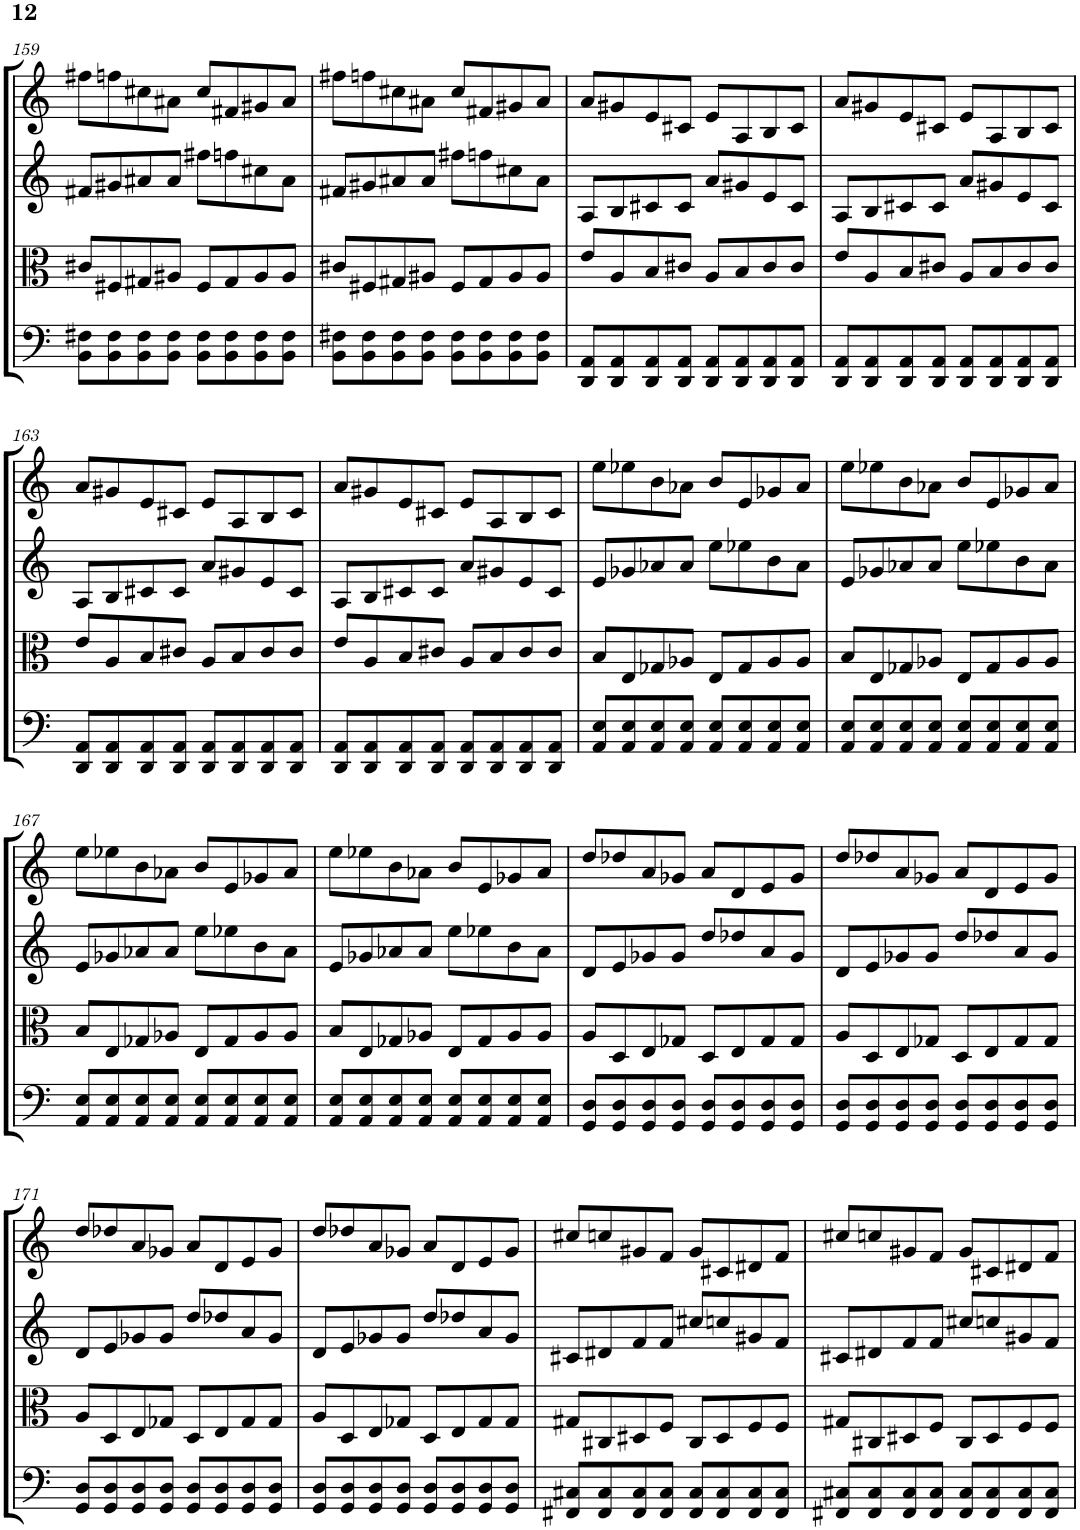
**kern	**kern	**kern	**kern
*part4	*part3	*part2	*part1
*staff4	*staff3	*staff2	*staff1
*I"Violoncello	*I"Viola	*I"Violin II	*I"Violin I
*I'Vc	*I'Vla	*I'Vln	*I'Vln
!!LO:PB:g=z
*clefF4	*clefC3	*clefG2	*clefG2
*k[]	*k[]	*k[]	*k[]
*M4/4	*M4/4	*M4/4	*M4/4
=159	=159	=159	=159
8BB\ 8F#X\L	8c#X/L	8f#X/L	8ff#X\L
8BB\ 8F#\	8F#X/	8g#X/	8ffn\
8BB\ 8F#\	8G#X/	8a#X/	8cc#X\
8BB\ 8F#\J	8A#X/J	8a#/J	8a#X\J
8BB\ 8F#\L	8F#/L	8ff#X\L	8cc#/L
8BB\ 8F#\	8G#/	8ffn\	8f#X/
8BB\ 8F#\	8A#/	8cc#X\	8g#X/
8BB\ 8F#\J	8A#/J	8a#\J	8a#/J
=160	=160	=160	=160
8BB\ 8F#X\L	8c#X/L	8f#X/L	8ff#X\L
8BB\ 8F#\	8F#X/	8g#X/	8ffn\
8BB\ 8F#\	8G#X/	8a#X/	8cc#X\
8BB\ 8F#\J	8A#X/J	8a#/J	8a#X\J
8BB\ 8F#\L	8F#/L	8ff#X\L	8cc#/L
8BB\ 8F#\	8G#/	8ffn\	8f#X/
8BB\ 8F#\	8A#/	8cc#X\	8g#X/
8BB\ 8F#\J	8A#/J	8a#\J	8a#/J
=161	=161	=161	=161
8DD/ 8AA/L	8e/L	8A/L	8a/L
8DD/ 8AA/	8A/	8B/	8g#X/
8DD/ 8AA/	8B/	8c#X/	8e/
8DD/ 8AA/J	8c#X/J	8c#/J	8c#X/J
8DD/ 8AA/L	8A/L	8a/L	8e/L
8DD/ 8AA/	8B/	8g#X/	8A/
8DD/ 8AA/	8c#/	8e/	8B/
8DD/ 8AA/J	8c#/J	8c#/J	8c#/J
=162	=162	=162	=162
8DD/ 8AA/L	8e/L	8A/L	8a/L
8DD/ 8AA/	8A/	8B/	8g#X/
8DD/ 8AA/	8B/	8c#X/	8e/
8DD/ 8AA/J	8c#X/J	8c#/J	8c#X/J
8DD/ 8AA/L	8A/L	8a/L	8e/L
8DD/ 8AA/	8B/	8g#X/	8A/
8DD/ 8AA/	8c#/	8e/	8B/
8DD/ 8AA/J	8c#/J	8c#/J	8c#/J
!!LO:LB:g=z
=163	=163	=163	=163
8DD/ 8AA/L	8e/L	8A/L	8a/L
8DD/ 8AA/	8A/	8B/	8g#X/
8DD/ 8AA/	8B/	8c#X/	8e/
8DD/ 8AA/J	8c#X/J	8c#/J	8c#X/J
8DD/ 8AA/L	8A/L	8a/L	8e/L
8DD/ 8AA/	8B/	8g#X/	8A/
8DD/ 8AA/	8c#/	8e/	8B/
8DD/ 8AA/J	8c#/J	8c#/J	8c#/J
=164	=164	=164	=164
8DD/ 8AA/L	8e/L	8A/L	8a/L
8DD/ 8AA/	8A/	8B/	8g#X/
8DD/ 8AA/	8B/	8c#X/	8e/
8DD/ 8AA/J	8c#X/J	8c#/J	8c#X/J
8DD/ 8AA/L	8A/L	8a/L	8e/L
8DD/ 8AA/	8B/	8g#X/	8A/
8DD/ 8AA/	8c#/	8e/	8B/
8DD/ 8AA/J	8c#/J	8c#/J	8c#/J
=165	=165	=165	=165
8AA/ 8E/L	8B/L	8e/L	8ee\L
8AA/ 8E/	8E/	8g-X/	8ee-X\
8AA/ 8E/	8G-X/	8a-X/	8b\
8AA/ 8E/J	8A-X/J	8a-/J	8a-X\J
8AA/ 8E/L	8E/L	8ee\L	8b/L
8AA/ 8E/	8G-/	8ee-X\	8e/
8AA/ 8E/	8A-/	8b\	8g-X/
8AA/ 8E/J	8A-/J	8a-\J	8a-/J
=166	=166	=166	=166
8AA/ 8E/L	8B/L	8e/L	8ee\L
8AA/ 8E/	8E/	8g-X/	8ee-X\
8AA/ 8E/	8G-X/	8a-X/	8b\
8AA/ 8E/J	8A-X/J	8a-/J	8a-X\J
8AA/ 8E/L	8E/L	8ee\L	8b/L
8AA/ 8E/	8G-/	8ee-X\	8e/
8AA/ 8E/	8A-/	8b\	8g-X/
8AA/ 8E/J	8A-/J	8a-\J	8a-/J
!!LO:LB:g=z
=167	=167	=167	=167
8AA/ 8E/L	8B/L	8e/L	8ee\L
8AA/ 8E/	8E/	8g-X/	8ee-X\
8AA/ 8E/	8G-X/	8a-X/	8b\
8AA/ 8E/J	8A-X/J	8a-/J	8a-X\J
8AA/ 8E/L	8E/L	8ee\L	8b/L
8AA/ 8E/	8G-/	8ee-X\	8e/
8AA/ 8E/	8A-/	8b\	8g-X/
8AA/ 8E/J	8A-/J	8a-\J	8a-/J
=168	=168	=168	=168
8AA/ 8E/L	8B/L	8e/L	8ee\L
8AA/ 8E/	8E/	8g-X/	8ee-X\
8AA/ 8E/	8G-X/	8a-X/	8b\
8AA/ 8E/J	8A-X/J	8a-/J	8a-X\J
8AA/ 8E/L	8E/L	8ee\L	8b/L
8AA/ 8E/	8G-/	8ee-X\	8e/
8AA/ 8E/	8A-/	8b\	8g-X/
8AA/ 8E/J	8A-/J	8a-\J	8a-/J
=169	=169	=169	=169
8GG/ 8D/L	8A/L	8d/L	8dd/L
8GG/ 8D/	8D/	8e/	8dd-X/
8GG/ 8D/	8E/	8g-X/	8a/
8GG/ 8D/J	8G-X/J	8g-/J	8g-X/J
8GG/ 8D/L	8D/L	8dd/L	8a/L
8GG/ 8D/	8E/	8dd-X/	8d/
8GG/ 8D/	8G-/	8a/	8e/
8GG/ 8D/J	8G-/J	8g-/J	8g-/J
=170	=170	=170	=170
8GG/ 8D/L	8A/L	8d/L	8dd/L
8GG/ 8D/	8D/	8e/	8dd-X/
8GG/ 8D/	8E/	8g-X/	8a/
8GG/ 8D/J	8G-X/J	8g-/J	8g-X/J
8GG/ 8D/L	8D/L	8dd/L	8a/L
8GG/ 8D/	8E/	8dd-X/	8d/
8GG/ 8D/	8G-/	8a/	8e/
8GG/ 8D/J	8G-/J	8g-/J	8g-/J
!!LO:LB:g=z
=171	=171	=171	=171
8GG/ 8D/L	8A/L	8d/L	8dd/L
8GG/ 8D/	8D/	8e/	8dd-X/
8GG/ 8D/	8E/	8g-X/	8a/
8GG/ 8D/J	8G-X/J	8g-/J	8g-X/J
8GG/ 8D/L	8D/L	8dd/L	8a/L
8GG/ 8D/	8E/	8dd-X/	8d/
8GG/ 8D/	8G-/	8a/	8e/
8GG/ 8D/J	8G-/J	8g-/J	8g-/J
=172	=172	=172	=172
8GG/ 8D/L	8A/L	8d/L	8dd/L
8GG/ 8D/	8D/	8e/	8dd-X/
8GG/ 8D/	8E/	8g-X/	8a/
8GG/ 8D/J	8G-X/J	8g-/J	8g-X/J
8GG/ 8D/L	8D/L	8dd/L	8a/L
8GG/ 8D/	8E/	8dd-X/	8d/
8GG/ 8D/	8G-/	8a/	8e/
8GG/ 8D/J	8G-/J	8g-/J	8g-/J
=173	=173	=173	=173
8FF#X/ 8C#X/L	8G#X/L	8c#X/L	8cc#X/L
8FF#/ 8C#/	8C#X/	8d#X/	8ccn/
8FF#/ 8C#/	8D#X/	8f/	8g#X/
8FF#/ 8C#/J	8F/J	8f/J	8f/J
8FF#/ 8C#/L	8C#/L	8cc#X/L	8g#/L
8FF#/ 8C#/	8D#/	8ccn/	8c#X/
8FF#/ 8C#/	8F/	8g#X/	8d#X/
8FF#/ 8C#/J	8F/J	8f/J	8f/J
=174	=174	=174	=174
8FF#X/ 8C#X/L	8G#X/L	8c#X/L	8cc#X/L
8FF#/ 8C#/	8C#X/	8d#X/	8ccn/
8FF#/ 8C#/	8D#X/	8f/	8g#X/
8FF#/ 8C#/J	8F/J	8f/J	8f/J
8FF#/ 8C#/L	8C#/L	8cc#X/L	8g#/L
8FF#/ 8C#/	8D#/	8ccn/	8c#X/
8FF#/ 8C#/	8F/	8g#X/	8d#X/
8FF#/ 8C#/J	8F/J	8f/J	8f/J
=	=	=	=
*-	*-	*-	*-
